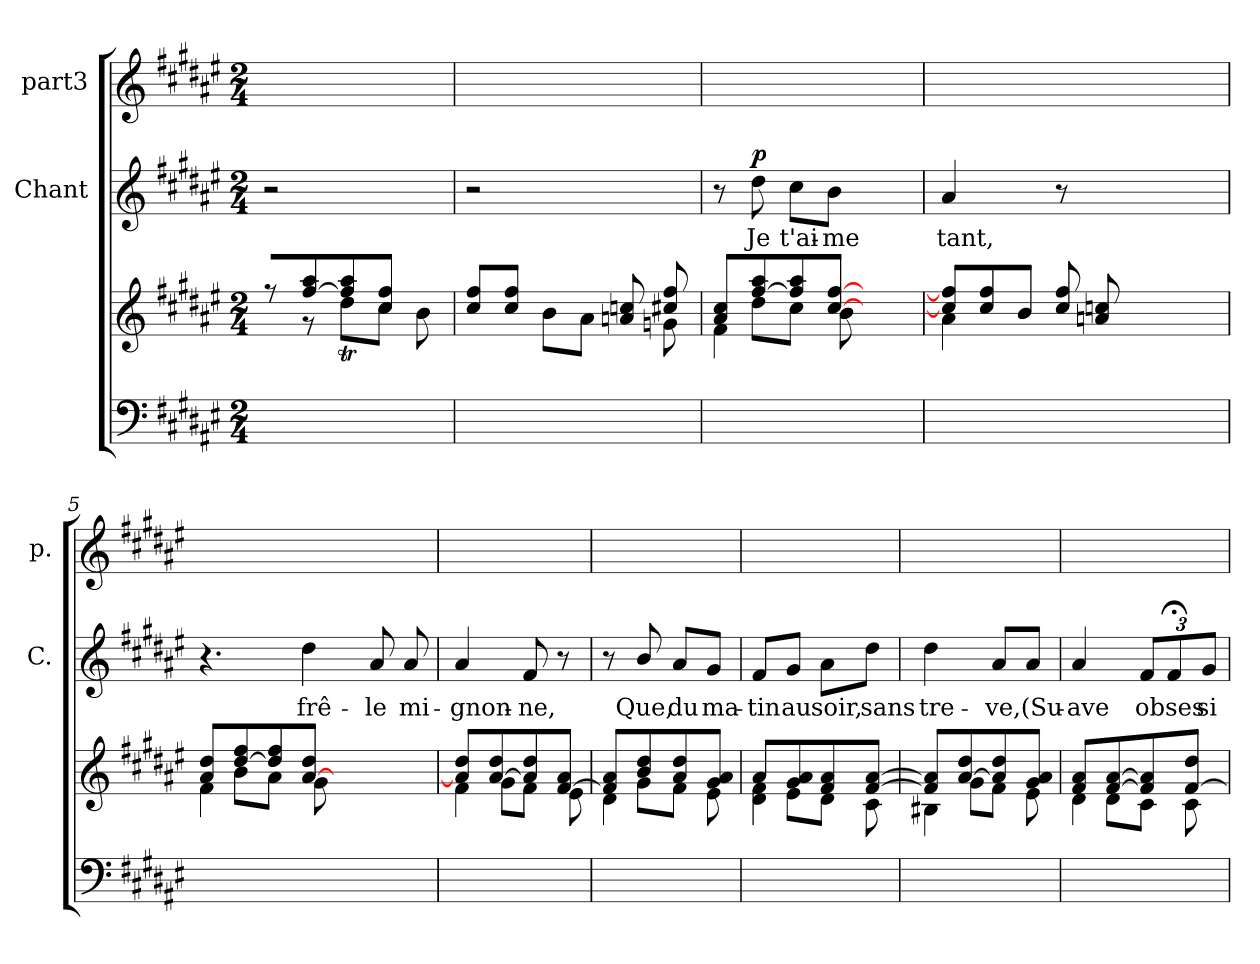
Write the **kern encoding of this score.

**kern	**kern	**kern	**text	**dynam	**kern
*part3	*part3	*part2	*part2	*part2	*part1
*staff4	*staff3	*staff2	*staff2	*staff2	*staff1
*	*	*I"Chant	*	*	*I"part3
*	*	*I'C.	*	*	*I'p.
*clefF4	*clefG2	*clefG2	*	*	*clefG2
*k[f#c#g#d#a#e#]	*k[f#c#g#d#a#e#]	*k[f#c#g#d#a#e#]	*	*	*k[f#c#g#d#a#e#]
*M2/4	*M2/4	*M2/4	*	*	*M2/4
=1	=1	=1	=1	=1	=1
*	*^	*	*	*	*
8ryy	8r	8ryy	2r	.	.	2ryy
4.ryy	8aa#i/ [8ff#i/L	8r	.	.	.	.
.	8aa#i/ 8ff#i]/J	8dd#Tj\L	.	.	.	.
.	8ff#i/ 8cc#i/J	8cc#j\J	.	.	.	.
8ryy	8bZ\	8ryy	8ryy	.	.	8ryy
=2	=2	=2	=2	=2	=2	=2
8ryy	8ff#i/ 8cc#i/J	4ryy	2r	.	.	2ryy
4ryy	8ff#i/ 8cc#i/J	.	.	.	.	.
.	8bi\L	8a#j\J	.	.	.	.
4ryy	8a#i\J	8ryy	.	.	.	.
.	8ccZ/ 8aZ/	8ryy	4ryy	.	.	4ryy
8ryy	8gZ\	8ff#j/ 8cc#j/	.	.	.	.
=3	=3	=3	=3	=3	=3	=3
4ryy	8a#i/ 8cc#i/J	8f#j\J	8r	.	.	2ryy
!	!	!	!	!	!LO:DY:a	!
.	8aa#i/ [8ff#i/L	8dd#j\L	8dd#i\	Je	p	.
2ryy	8aa#i/ 8ff#i]/J	8cc#j\J	8cc#i\L	t'ai-	.	.
.	[8cc#i/ [8ff#i/J	8bj\	8bi\J	me	.	.
.	4ryy	4ryy	4ryy	.	.	4ryy
=4	=4	=4	=4	=4	=4	=4
8ryy	8ff#i]/ 8cc#i]/J	8a#j\J	4a#i/	tant,	.	2ryy
4.ryy	8ff#i/ 8cc#i/J	8ryy	.	.	.	.
.	8bi\J	8ryy	8ryy	.	.	.
.	8ryy	8ff#j/ 8cc#j/	8r	.	.	.
8ryy	2ryy	8aV/ 8ccV/	4.ryy	.	.	2ryy
4.ryy	.	4.ryy	.	.	.	.
.	.	.	8ryy	.	.	.
!!LO:LB:g=z
=5	=5	=5	=5	=5	=5	=5
8ryy	8dd#i/ 8a#i/J	8f#j\J	4.r	.	.	2ryy
2ryy	8ff#i/ [8dd#i/L	8bj\L	.	.	.	.
.	8ff#i/ 8dd#i]/J	8a#j\J	.	.	.	.
.	8dd#i/ [8a#i/J	8g#j\	4dd#i\	frê-	.	.
.	4.ryy	4.ryy	.	.	.	4.ryy
4ryy	.	.	8a#i/	le	.	.
.	.	.	8a#i/	mi-	.	.
=6	=6	=6	=6	=6	=6	=6
2ryy	8dd#i/ 8a#i]/J	8f#j\J	4a#i/	gnon-	.	2ryy
.	8dd#i/ [8a#i/L	8g#j\L	.	.	.	.
.	8dd#i/ 8a#i]/J	8f#j\J	8f#i/	ne,	.	.
.	8a#i/ [8f#i/J	8e#j\	8r	.	.	.
=7	=7	=7	=7	=7	=7	=7
2ryy	8a#i/ 8f#i]/J	8d#j\J	8r	.	.	2ryy
.	8dd#i/ 8bi/L	8g#j\L	8bi/	Que,	.	.
.	8dd#i/ 8a#i/J	8f#j\J	8a#i/L	du	.	.
.	8a#i/ 8g#i/J	8e#j\	8g#i/J	ma-	.	.
=8	=8	=8	=8	=8	=8	=8
2ryy	8a#i/J	8f#j\ 8d#j\J	8f#i/L	tin	.	2ryy
.	8a#i/ 8g#i/L	8e#j\L	8g#i/J	au	.	.
.	8a#i/ 8f#i/J	8d#j\J	8a#i\L	soir,	.	.
.	[8a#i/ [8f#i/J	8c#j\	8dd#i\J	sans	.	.
!!LO:LB:g=z
=9	=9	=9	=9	=9	=9	=9
2ryy	8f#i]/ 8a#i]/J	8B#Xj\J	4dd#i\	tre-	.	2ryy
.	8dd#i/ [8a#i/L	8g#j\L	.	.	.	.
.	8dd#i/ 8a#i]/J	8f#j\J	8a#i/L	ve,	.	.
.	8a#i/ 8g#i/J	8e#j\	8a#i/J	(Su-	.	.
=10	=10	=10	=10	=10	=10	=10
2ryy	8a#i/ 8f#i/J	8d#j\J	4a#i/	ave	.	2ryy
.	[8a#i/ [8f#i/L	8d#j\L	.	.	.	.
.	8f#i]/ 8a#i]/J	8c#j\J	12f#i/L	obses	.	.
.	.	.	12f#;i/	--	.	.
.	8dd#i/ [8f#i/J	8c#j\	.	.	.	.
.	.	.	12g#i/J	si-	.	.
*	*v	*v	*	*	*	*
=	=	=	=	=	=
*-	*-	*-	*-	*-	*-
